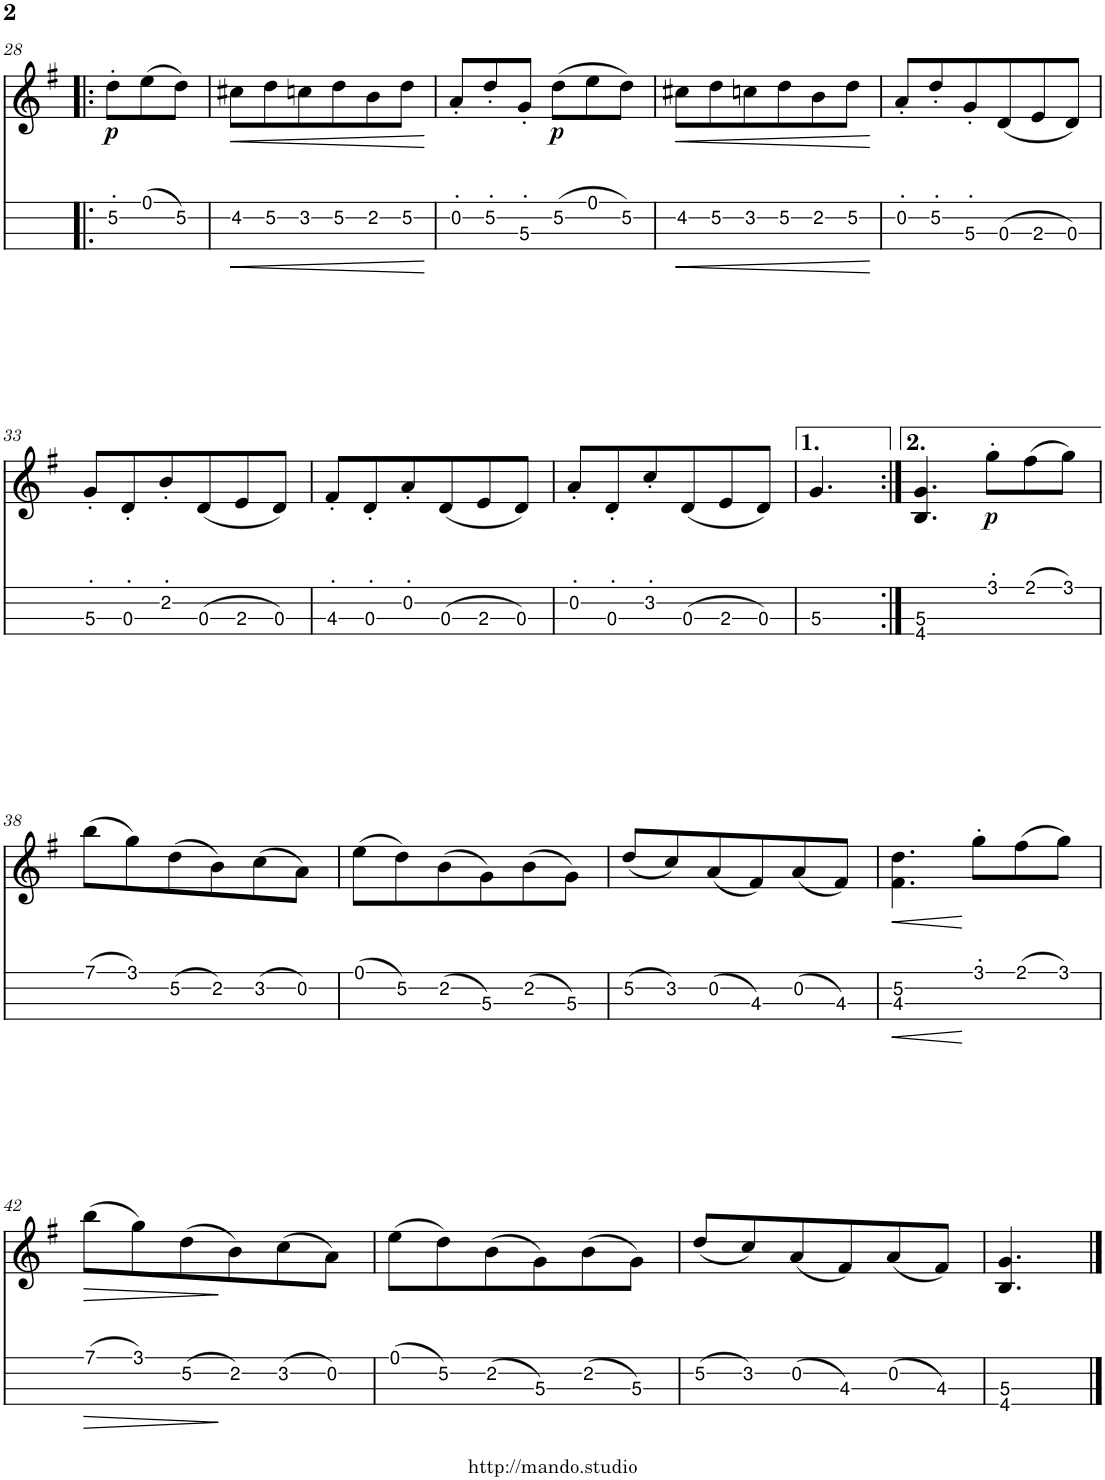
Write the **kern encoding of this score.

**kern	**kern	**dynam
*part1	*part1	*part1
*staff2	*staff1	*staff1/2
*I"Mandolin	*	*
*I'Mdn.	*	*
!!LO:PB:g=z
*	*clefG2	*
*k[f#]	*k[f#]	*
*M3/4	*M3/4	*
=28!|:	=28!|:	=28!|:
!	!	!LO:DY:b
8dd'	8dd'\L	p
8eeL	(8ee\	.
8ddJ	8dd\J)	.
=29	=29	=29
!	!	!LO:HP:b
8cc#XL	8cc#X\L	<
8ddJ	8dd\	.
8ccnL	8ccn\	.
8ddJ	8dd\	.
8bL	8b\	.
8ddJ	8dd\J	.
.	.	[
=30	=30	=30
8a'L	8a'/L	.
8dd'J	8dd'/	.
8g'L	8g'/J	.
!	!	!LO:DY:b
8ddJ	(8dd\L	p
8eeL	8ee\	.
8ddJ	8dd\J)	.
=31	=31	=31
!	!	!LO:HP:b
8cc#XL	8cc#X\L	<
8ddJ	8dd\	.
8ccnL	8ccn\	.
8ddJ	8dd\	.
8bL	8b\	.
8ddJ	8dd\J	.
.	.	[
=32	=32	=32
8a'L	8a'/L	.
8dd'J	8dd'/	.
8g'L	8g'/	.
8dJ	(8d/	.
8eL	8e/	.
8dJ	8d/J)	.
!!LO:LB:g=z
=33	=33	=33
8g'L	8g'/L	.
8d'J	8d'/	.
8b'L	8b'/	.
8dJ	(8d/	.
8eL	8e/	.
8dJ	8d/J)	.
=34	=34	=34
8f#'L	8f#'/L	.
8d'J	8d'/	.
8a'L	8a'/	.
8dJ	(8d/	.
8eL	8e/	.
8dJ	8d/J)	.
=35	=35	=35
8a'L	8a'/L	.
8d'J	8d'/	.
8cc'L	8cc'/	.
8dJ	(8d/	.
8eL	8e/	.
8dJ	8d/J)	.
=36	=36	=36
4.g	4.g/	.
=37:|!	=37:|!	=37:|!
4.B 4.g	4.B/ 4.g/	.
!	!	!LO:DY:b
8gg'	8gg'\L	p
8ff#L	(8ff#\	.
8ggJ	8gg\J)	.
!!LO:LB:g=z
=38	=38	=38
8bbL	(8bb\L	.
8ggJ	8gg\)	.
8ddL	(8dd\	.
8bJ	8b\)	.
8ccL	(8cc\	.
8aJ	8a\J)	.
=39	=39	=39
8eeL	(8ee\L	.
8ddJ	8dd\)	.
8bL	(8b\	.
8gJ	8g\)	.
8bL	(8b\	.
8gJ	8g\J)	.
=40	=40	=40
8ddL	(8dd/L	.
8ccJ	8cc/)	.
8aL	(8a/	.
8f#J	8f#/)	.
8aL	(8a/	.
8f#J	8f#/J)	.
=41	=41	=41
!	!	!LO:HP:b
4.f# 4.dd	4.f#\ 4.dd\	<
8gg'	8gg'\L	[
8ff#L	(8ff#\	.
8ggJ	8gg\J)	.
!!LO:LB:g=z
=42	=42	=42
!	!	!LO:HP:b
8bbL	(8bb\L	>
8ggJ	8gg\)	.
8ddL	(8dd\	.
8bJ	8b\)	]
8ccL	(8cc\	.
8aJ	8a\J)	.
=43	=43	=43
8eeL	(8ee\L	.
8ddJ	8dd\)	.
8bL	(8b\	.
8gJ	8g\)	.
8bL	(8b\	.
8gJ	8g\J)	.
=44	=44	=44
8ddL	(8dd/L	.
8ccJ	8cc/)	.
8aL	(8a/	.
8f#J	8f#/)	.
8aL	(8a/	.
8f#J	8f#/J)	.
=45	=45	=45
4.B 4.g	4.B/ 4.g/	.
==	==	==
*-	*-	*-
